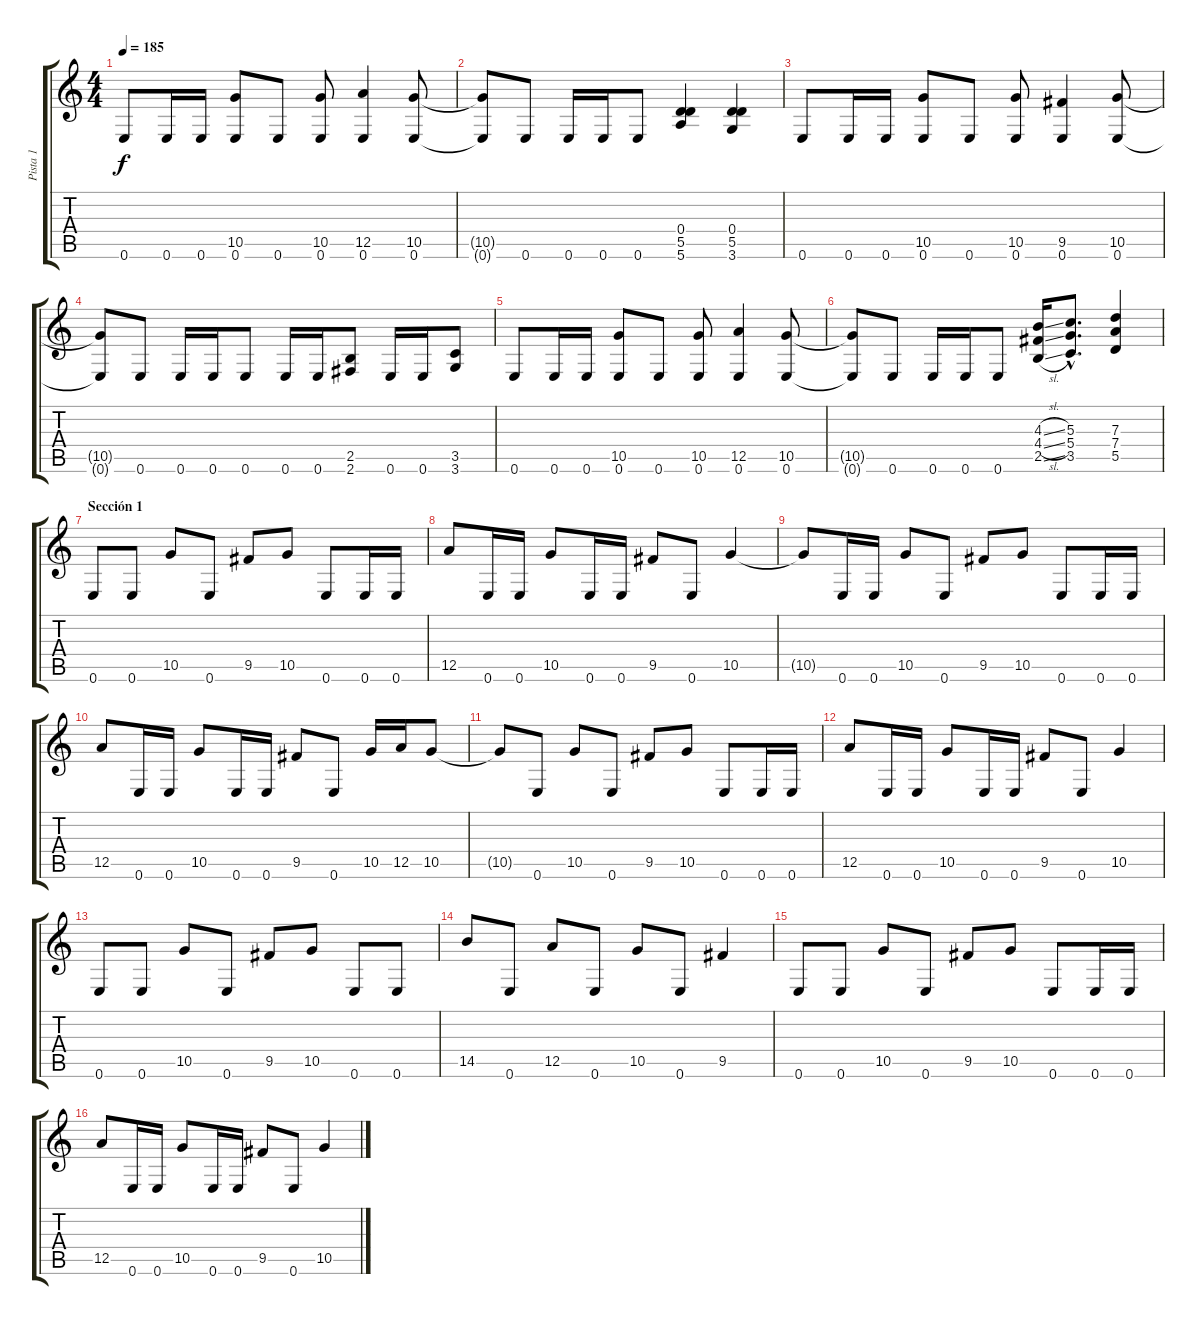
\track ("Pista 1" "Pista 1") {instrument distortionguitar}
\staff {score tabs}
\tuning (E4 B3 G3 D3 A2 E2) {hide}
\ts (4 4)
\tempo 185
\clef g2
\ks c
0.6.8{dy f} 0.6.16 0.6.16 (10.5 0.6).8 0.6.8 (10.5 0.6).8 (12.5 0.6).4 (10.5 0.6).8 |
(10.5{t} 0.6{t}).8 0.6.8 0.6.16 0.6.16 0.6.8 (0.4 5.5 5.6).4 (0.4 5.5 3.6).4 |
0.6.8 0.6.16 0.6.16 (10.5 0.6).8 0.6.8 (10.5 0.6).8 (9.5 0.6).4 (10.5 0.6).8 |
(10.5{t} 0.6{t}).8 0.6.8 0.6.16 0.6.16 0.6.8 0.6.16 0.6.16 (2.5 2.6).8 0.6.16 0.6.16 (3.5 3.6).8 |
0.6.8 0.6.16 0.6.16 (10.5 0.6).8 0.6.8 (10.5 0.6).8 (12.5 0.6).4 (10.5 0.6).8 |
(10.5{t} 0.6{t}).8 0.6.8 0.6.16 0.6.16 0.6.8 (4.3{sl} 4.4{sl} 2.5{sl}).16 (5.3{hac} 5.4{hac} 3.5{hac}).8{d} (7.3 7.4 5.5).4 |
\section ("" "Sección 1")
0.6.8 0.6.8 10.5.8 0.6.8 9.5.8 10.5.8 0.6.8 0.6.16 0.6.16 |
12.5.8 0.6.16 0.6.16 10.5.8 0.6.16 0.6.16 9.5.8 0.6.8 10.5.4 |
10.5{t}.8 0.6.16 0.6.16 10.5.8 0.6.8 9.5.8 10.5.8 0.6.8 0.6.16 0.6.16 |
12.5.8 0.6.16 0.6.16 10.5.8 0.6.16 0.6.16 9.5.8 0.6.8 10.5.16 12.5.16 10.5.8 |
10.5{t}.8 0.6.8 10.5.8 0.6.8 9.5.8 10.5.8 0.6.8 0.6.16 0.6.16 |
12.5.8 0.6.16 0.6.16 10.5.8 0.6.16 0.6.16 9.5.8 0.6.8 10.5.4 |
0.6.8 0.6.8 10.5.8 0.6.8 9.5.8 10.5.8 0.6.8 0.6.8 |
14.5.8 0.6.8 12.5.8 0.6.8 10.5.8 0.6.8 9.5.4 |
\section ("" "")
0.6.8 0.6.8 10.5.8 0.6.8 9.5.8 10.5.8 0.6.8 0.6.16 0.6.16 |
12.5.8 0.6.16 0.6.16 10.5.8 0.6.16 0.6.16 9.5.8 0.6.8 10.5.4
